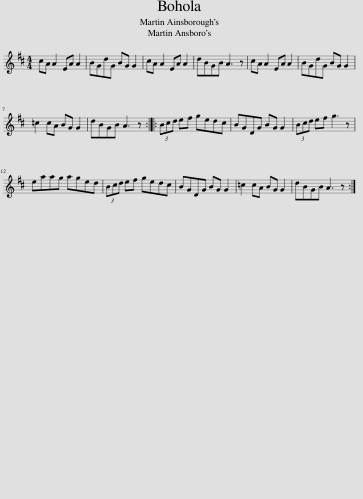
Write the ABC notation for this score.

X:1
L:1/8
M:4/4
I:linebreak $
K:D
V:1 treble
V:1
 cA A2 EA A2 | BGdG BG G2 | cA A2 EA A2 | dBGB A3 z | cA A2 EA A2 | %5
 BGdG BG G2 |$ =c2 cA BG G2 | dBGB A3 z :: (3Bcd ef gedc | BGDG BG G2 | %10
 (3Bcd ef g3 z |$ eaag aged | (3Bcd ef gedc | BGDG BG G2 | =c2 cA BG G2 | %15
 dBGB A3 z :| %16
